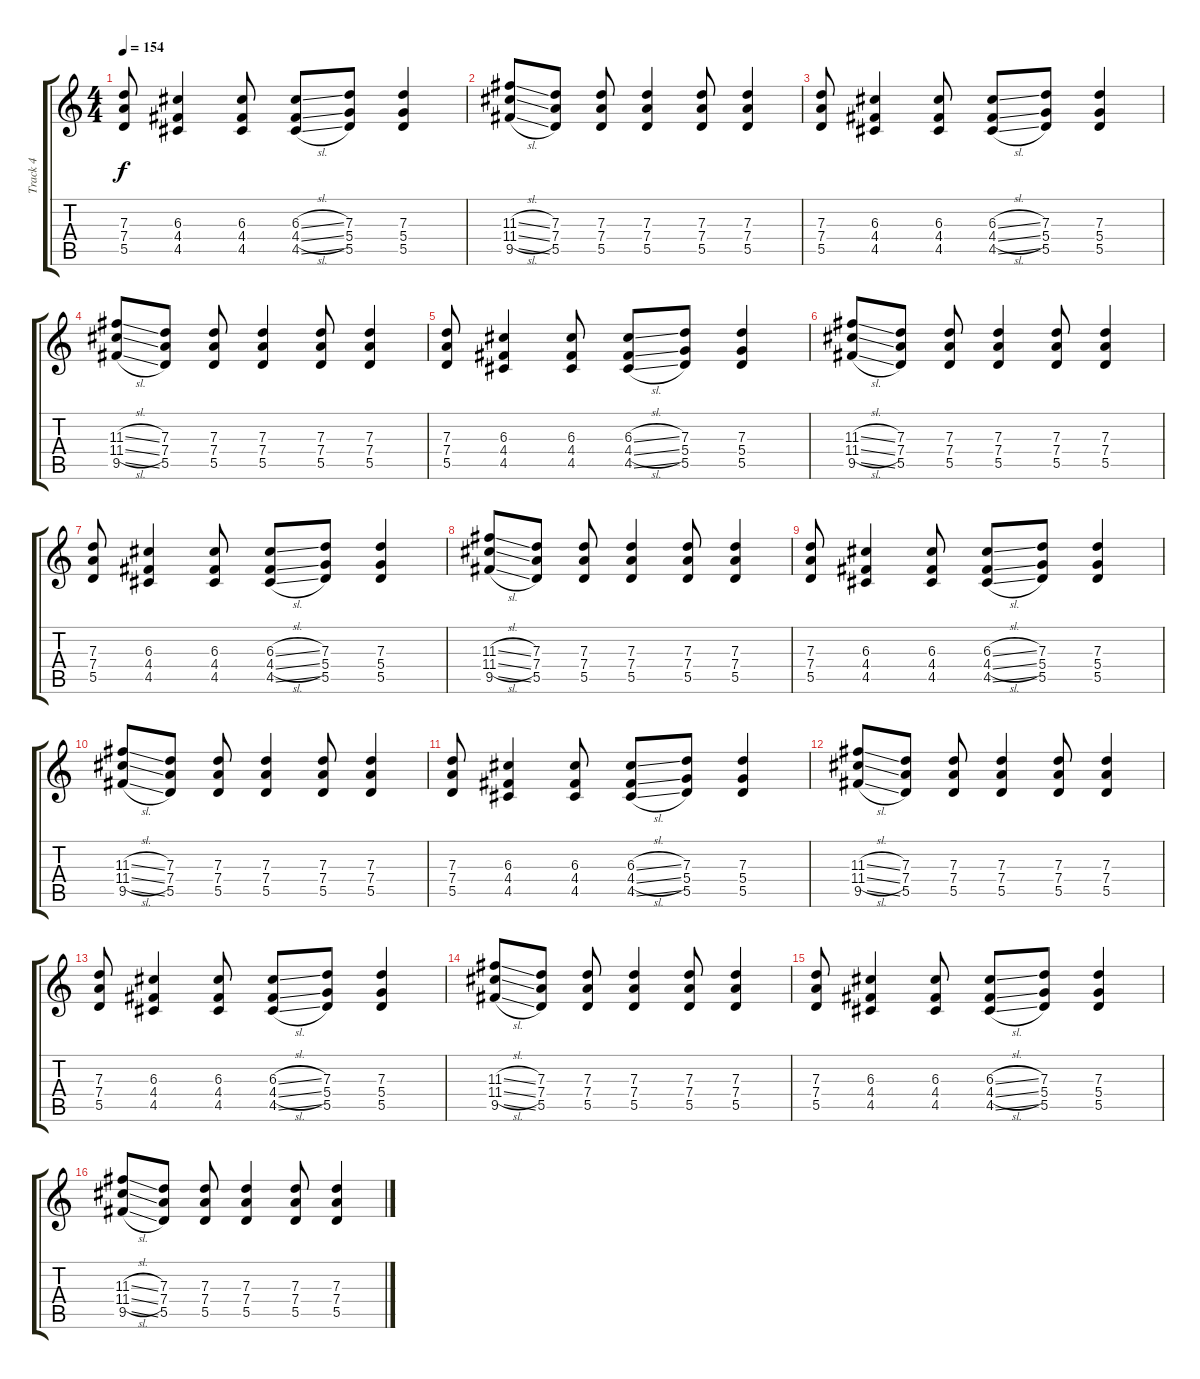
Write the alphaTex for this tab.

\track ("Track 4" "Track 4") {instrument overdrivenguitar}
\staff {score tabs}
\tuning (E4 B3 G3 D3 A2 E2) {hide}
\ts (4 4)
\tempo 154
\clef g2
\ks c
(7.3 7.4 5.5).8{dy f volume 13} (6.3 4.4 4.5).4 (6.3 4.4 4.5).8 (6.3{sl} 4.4{sl} 4.5{sl}).8 (7.3 5.4 5.5).8 (7.3 5.4 5.5).4 |
(11.3{sl} 11.4{sl} 9.5{sl}).8 (7.3 7.4 5.5).8 (7.3 7.4 5.5).8 (7.3 7.4 5.5).4 (7.3 7.4 5.5).8 (7.3 7.4 5.5).4 |
(7.3 7.4 5.5).8 (6.3 4.4 4.5).4 (6.3 4.4 4.5).8 (6.3{sl} 4.4{sl} 4.5{sl}).8{volume 2} (7.3 5.4 5.5).8 (7.3 5.4 5.5).4 |
(11.3{sl} 11.4{sl} 9.5{sl}).8 (7.3 7.4 5.5).8 (7.3 7.4 5.5).8 (7.3 7.4 5.5).4 (7.3 7.4 5.5).8 (7.3 7.4 5.5).4 |
(7.3 7.4 5.5).8{volume 13} (6.3 4.4 4.5).4 (6.3 4.4 4.5).8 (6.3{sl} 4.4{sl} 4.5{sl}).8 (7.3 5.4 5.5).8 (7.3 5.4 5.5).4 |
(11.3{sl} 11.4{sl} 9.5{sl}).8{volume 13} (7.3 7.4 5.5).8 (7.3 7.4 5.5).8 (7.3 7.4 5.5).4 (7.3 7.4 5.5).8 (7.3 7.4 5.5).4 |
(7.3 7.4 5.5).8 (6.3 4.4 4.5).4 (6.3 4.4 4.5).8 (6.3{sl} 4.4{sl} 4.5{sl}).8 (7.3 5.4 5.5).8 (7.3 5.4 5.5).4 |
(11.3{sl} 11.4{sl} 9.5{sl}).8{volume 13} (7.3 7.4 5.5).8 (7.3 7.4 5.5).8 (7.3 7.4 5.5).4 (7.3 7.4 5.5).8 (7.3 7.4 5.5).4 |
(7.3 7.4 5.5).8 (6.3 4.4 4.5).4 (6.3 4.4 4.5).8 (6.3{sl} 4.4{sl} 4.5{sl}).8 (7.3 5.4 5.5).8 (7.3 5.4 5.5).4 |
(11.3{sl} 11.4{sl} 9.5{sl}).8{volume 13} (7.3 7.4 5.5).8 (7.3 7.4 5.5).8 (7.3 7.4 5.5).4 (7.3 7.4 5.5).8 (7.3 7.4 5.5).4 |
(7.3 7.4 5.5).8 (6.3 4.4 4.5).4 (6.3 4.4 4.5).8 (6.3{sl} 4.4{sl} 4.5{sl}).8 (7.3 5.4 5.5).8 (7.3 5.4 5.5).4 |
(11.3{sl} 11.4{sl} 9.5{sl}).8{volume 13} (7.3 7.4 5.5).8 (7.3 7.4 5.5).8 (7.3 7.4 5.5).4 (7.3 7.4 5.5).8 (7.3 7.4 5.5).4 |
(7.3 7.4 5.5).8 (6.3 4.4 4.5).4 (6.3 4.4 4.5).8 (6.3{sl} 4.4{sl} 4.5{sl}).8 (7.3 5.4 5.5).8 (7.3 5.4 5.5).4 |
(11.3{sl} 11.4{sl} 9.5{sl}).8{volume 13} (7.3 7.4 5.5).8 (7.3 7.4 5.5).8 (7.3 7.4 5.5).4 (7.3 7.4 5.5).8 (7.3 7.4 5.5).4 |
(7.3 7.4 5.5).8 (6.3 4.4 4.5).4 (6.3 4.4 4.5).8 (6.3{sl} 4.4{sl} 4.5{sl}).8 (7.3 5.4 5.5).8 (7.3 5.4 5.5).4 |
(11.3{sl} 11.4{sl} 9.5{sl}).8{volume 13} (7.3 7.4 5.5).8 (7.3 7.4 5.5).8 (7.3 7.4 5.5).4 (7.3 7.4 5.5).8 (7.3 7.4 5.5).4
